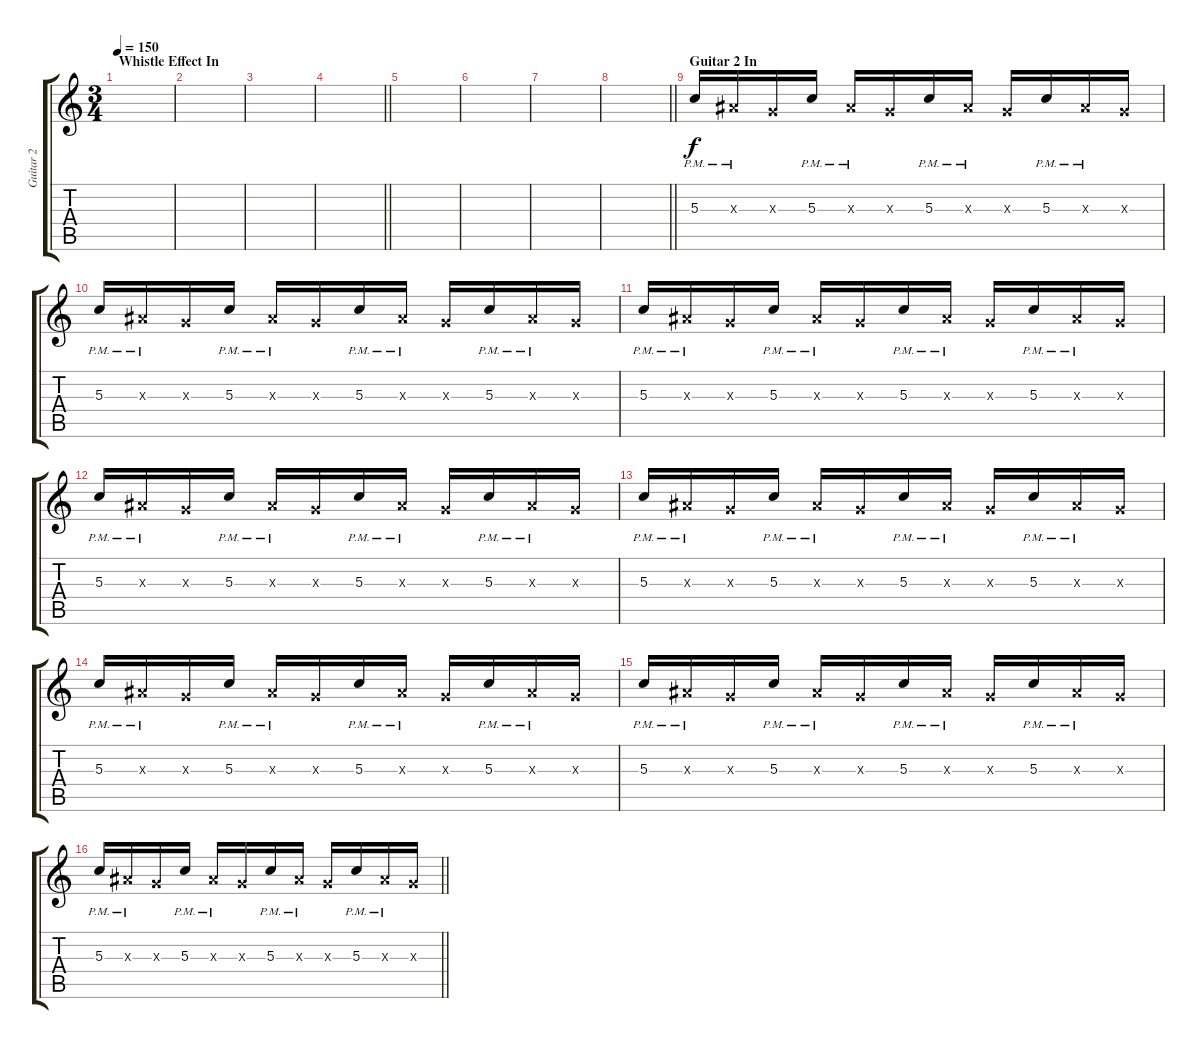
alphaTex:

\track ("Guitar 2" "Guitar 2") {instrument overdrivenguitar}
\staff {score tabs}
\tuning (E4 B3 G3 D3 A2 E2) {hide}
\ts (3 4)
\section ("" "Whistle Effect In")
\tempo 150
\clef g2
\ks c
|
|
|
\barLineRight lightlight
|
|
|
|
\barLineRight lightlight
|
\section ("" "Guitar 2 In")
5.3{pm}.16 3.3{pm x}.16 0.3{x}.16 5.3{pm}.16 3.3{pm x}.16 0.3{x}.16 5.3{pm}.16 3.3{pm x}.16 0.3{x}.16 5.3{pm}.16 3.3{pm x}.16 0.3{x}.16 |
5.3{pm}.16 3.3{pm x}.16 0.3{x}.16 5.3{pm}.16 3.3{pm x}.16 0.3{x}.16 5.3{pm}.16 3.3{pm x}.16 0.3{x}.16 5.3{pm}.16 3.3{pm x}.16 0.3{x}.16 |
5.3{pm}.16 3.3{pm x}.16 0.3{x}.16 5.3{pm}.16 3.3{pm x}.16 0.3{x}.16 5.3{pm}.16 3.3{pm x}.16 0.3{x}.16 5.3{pm}.16 3.3{pm x}.16 0.3{x}.16 |
5.3{pm}.16 3.3{pm x}.16 0.3{x}.16 5.3{pm}.16 3.3{pm x}.16 0.3{x}.16 5.3{pm}.16 3.3{pm x}.16 0.3{x}.16 5.3{pm}.16 3.3{pm x}.16 0.3{x}.16 |
5.3{pm}.16 3.3{pm x}.16 0.3{x}.16 5.3{pm}.16 3.3{pm x}.16 0.3{x}.16 5.3{pm}.16 3.3{pm x}.16 0.3{x}.16 5.3{pm}.16 3.3{pm x}.16 0.3{x}.16 |
5.3{pm}.16 3.3{pm x}.16 0.3{x}.16 5.3{pm}.16 3.3{pm x}.16 0.3{x}.16 5.3{pm}.16 3.3{pm x}.16 0.3{x}.16 5.3{pm}.16 3.3{pm x}.16 0.3{x}.16 |
5.3{pm}.16 3.3{pm x}.16 0.3{x}.16 5.3{pm}.16 3.3{pm x}.16 0.3{x}.16 5.3{pm}.16 3.3{pm x}.16 0.3{x}.16 5.3{pm}.16 3.3{pm x}.16 0.3{x}.16 |
\barLineRight lightlight
5.3{pm}.16 3.3{pm x}.16 0.3{x}.16 5.3{pm}.16 3.3{pm x}.16 0.3{x}.16 5.3{pm}.16 3.3{pm x}.16 0.3{x}.16 5.3{pm}.16 3.3{pm x}.16 0.3{x}.16
